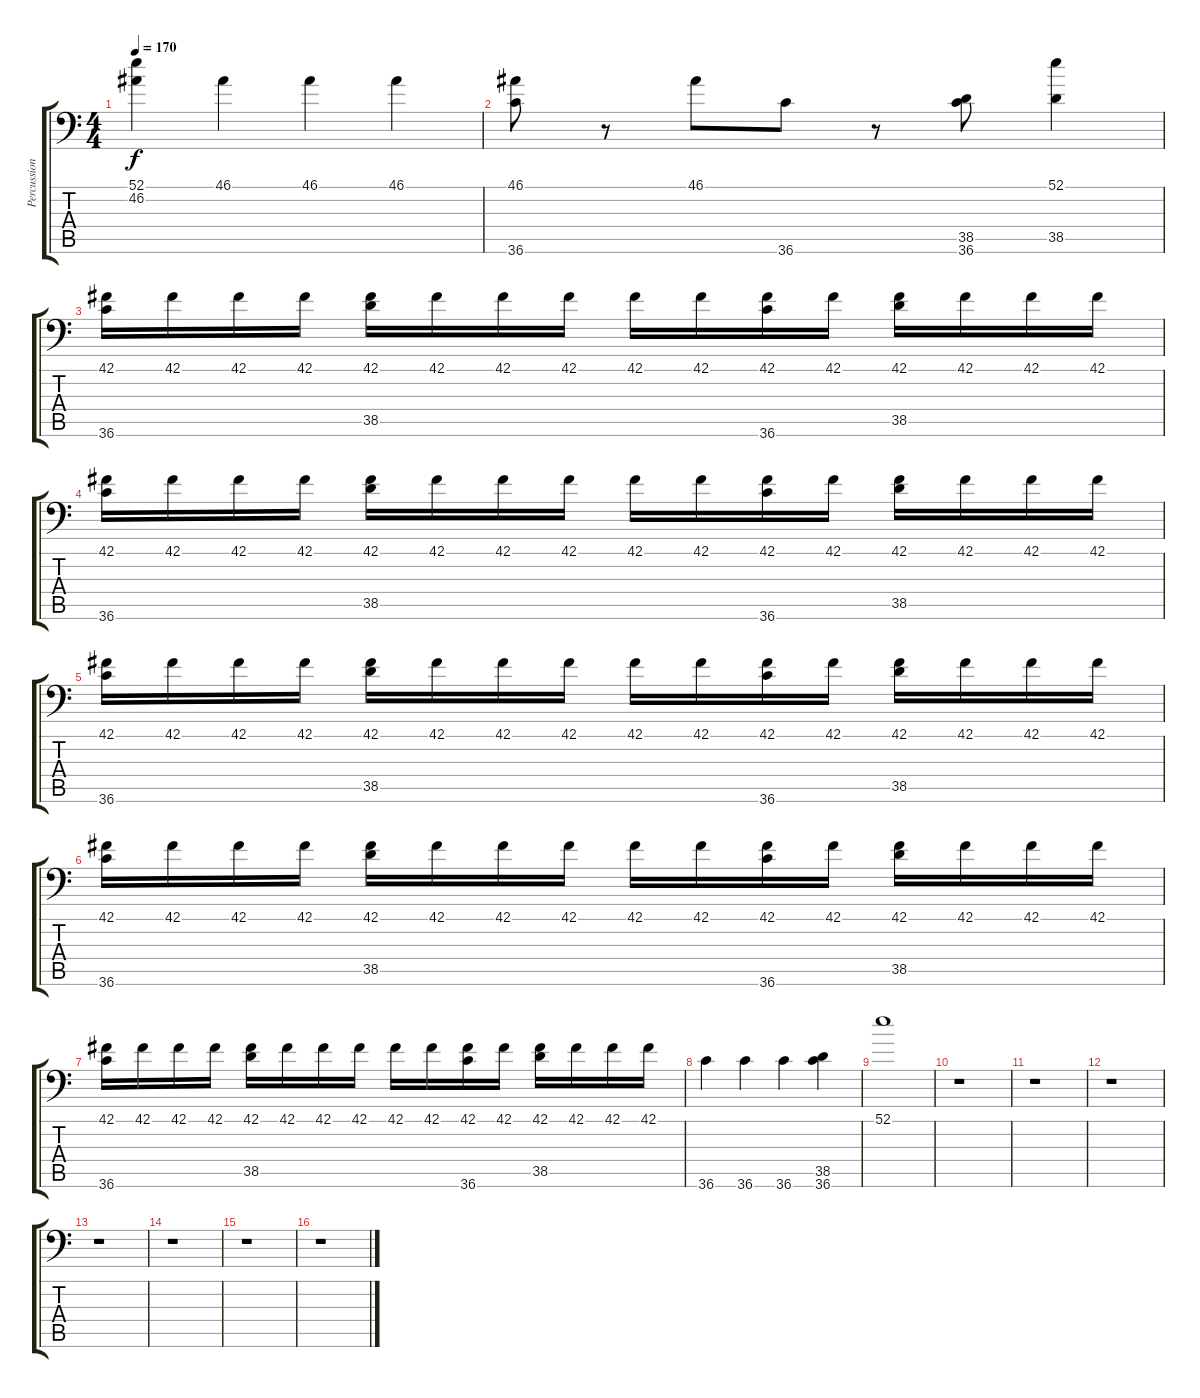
\track ("Percussion" "Percussion") {instrument acousticgrandpiano}
\staff {score tabs}
\tuning (C-1 C-1 C-1 C-1 C-1 C-1) {hide}
\ts (4 4)
\tempo 170
\clef f4
\ks c
(52.1 46.2).4{dy f} 46.1.4 46.1.4 46.1.4 |
(46.1 36.6).8 r.8 46.1.8 36.6.8 r.8 (38.5 36.6).8 (52.1 38.5).4 |
(42.1 36.6).16 42.1.16 42.1.16 42.1.16 (42.1 38.5).16 42.1.16 42.1.16 42.1.16 42.1.16 42.1.16 (42.1 36.6).16 42.1.16 (42.1 38.5).16 42.1.16 42.1.16 42.1.16 |
(42.1 36.6).16 42.1.16 42.1.16 42.1.16 (42.1 38.5).16 42.1.16 42.1.16 42.1.16 42.1.16 42.1.16 (42.1 36.6).16 42.1.16 (42.1 38.5).16 42.1.16 42.1.16 42.1.16 |
(42.1 36.6).16 42.1.16 42.1.16 42.1.16 (42.1 38.5).16 42.1.16 42.1.16 42.1.16 42.1.16 42.1.16 (42.1 36.6).16 42.1.16 (42.1 38.5).16 42.1.16 42.1.16 42.1.16 |
(42.1 36.6).16 42.1.16 42.1.16 42.1.16 (42.1 38.5).16 42.1.16 42.1.16 42.1.16 42.1.16 42.1.16 (42.1 36.6).16 42.1.16 (42.1 38.5).16 42.1.16 42.1.16 42.1.16 |
(42.1 36.6).16 42.1.16 42.1.16 42.1.16 (42.1 38.5).16 42.1.16 42.1.16 42.1.16 42.1.16 42.1.16 (42.1 36.6).16 42.1.16 (42.1 38.5).16 42.1.16 42.1.16 42.1.16 |
36.6.4 36.6.4 36.6.4 (38.5 36.6).4 |
52.1.1 |
r.1 |
r.1 |
r.1 |
r.1 |
r.1 |
r.1 |
r.1
